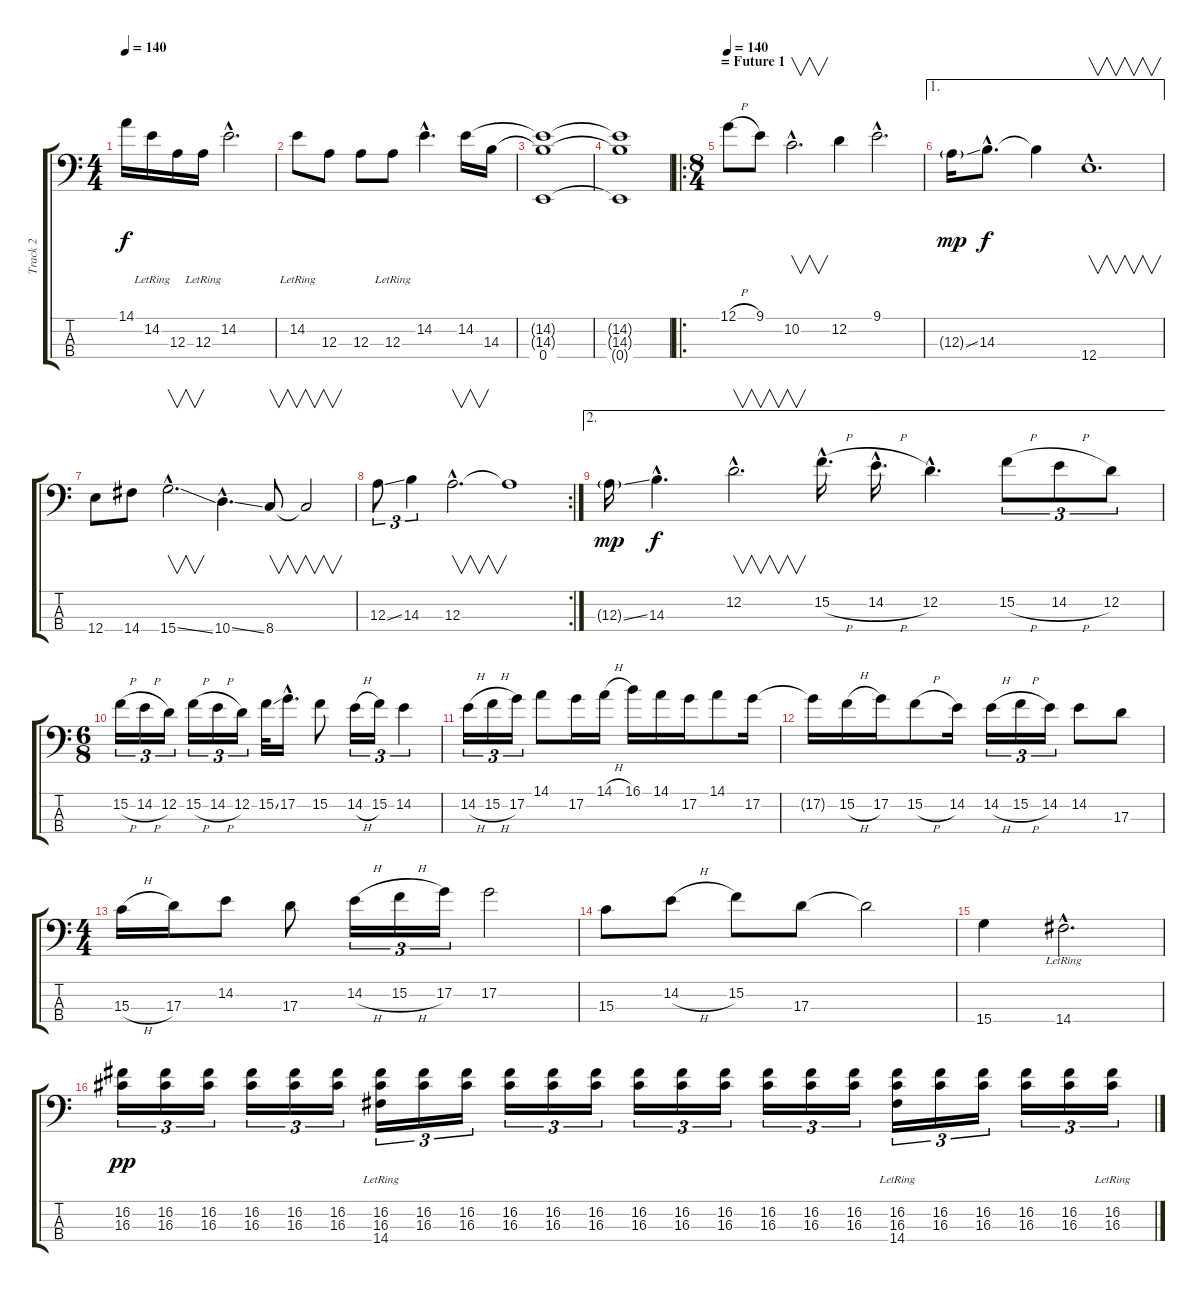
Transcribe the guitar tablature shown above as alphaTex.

\track ("Track 2" "Track 2") {instrument electricbassfinger}
\staff {score tabs}
\tuning (G2 D2 A1 E1) {hide}
\ts (4 4)
\tempo 140
\clef f4
\ks c
14.1{t}.16{dy f} 14.2{lr}.16 12.3.16 12.3{lr}.16 14.2{hac}.2{d} |
14.2{lr}.8 12.3.8 12.3.8 12.3{lr}.8 14.2{hac}.4{d} 14.2.16 14.3.16 |
(14.2{t} 14.3{t} 0.4).1 |
(14.2{t} 14.3{t} 0.4{t}).1 |
\ro
\ts (8 4)
\section ("" "= Future 1")
\tempo 140
12.1{h}.8 9.1.8 10.2{hac}.2{v d} 12.2.4 9.1{hac}.2{d} |
\ae 1
12.3{ss g}.16{dy mp} 14.3{hac}.8{d dy f} 14.3{t}.4 12.4{hac}.1{v d} |
12.4.8 14.4.8 15.4{ss hac}.2{v d} 10.4{ss hac}.4{d} 8.4.8{v} 8.4{t}.2{v} |
\rc 2
12.3{ss}.8{tu (3 2)} 14.3.4{tu (3 2)} 12.3{hac}.2{v d} 12.3{t}.1 |
\ae 2
12.3{ss g}.16{dy mp} 14.3{hac}.4{d dy f} 12.2{hac}.2{v d} 15.2{h hac}.16{d} 14.2{h hac}.16{d} 12.2{hac}.4{d} 15.2{h}.8{tu (3 2)} 14.2{h}.8{tu (3 2)} 12.2.8{tu (3 2)} |
\ts (6 8)
15.2{h}.16{tu (3 2)} 14.2{h}.16{tu (3 2)} 12.2.16{tu (3 2)} 15.2{h}.16{tu (3 2)} 14.2{h}.16{tu (3 2)} 12.2.16{tu (3 2)} 15.2{ss}.32 17.2{hac}.16{d} 15.2.8 14.2{h}.16{tu (3 2)} 15.2.16{tu (3 2)} 14.2.4{tu (3 2)} |
14.2{h}.16{tu (3 2)} 15.2{h}.16{tu (3 2)} 17.2.16{tu (3 2)} 14.1.8 17.2.16 14.1{h}.16 16.1.16 14.1.16 17.2.16 14.1.8 17.2.16 |
17.2{t}.16 15.2{h}.16 17.2.16 15.2{h}.8 14.2.16 14.2{h}.16{tu (3 2)} 15.2{h}.16{tu (3 2)} 14.2.16{tu (3 2)} 14.2.8 17.3.8 |
\ts (4 4)
15.3{h}.16 17.3.16 14.2.8 17.3.8 14.2{h}.16{tu (3 2)} 15.2{h}.16{tu (3 2)} 17.2.16{tu (3 2)} 17.2.2 |
15.3.8 14.2{h}.8 15.2.8 17.3.8 17.3{t}.2 |
15.4.4 14.4{hac lr}.2{d} |
(16.2 16.3).16{tu (3 2) dy pp} (16.2 16.3).16{tu (3 2)} (16.2 16.3).16{tu (3 2)} (16.2 16.3).16{tu (3 2)} (16.2 16.3).16{tu (3 2)} (16.2 16.3).16{tu (3 2)} (16.2 16.3 14.4{lr}).16{tu (3 2)} (16.2 16.3).16{tu (3 2)} (16.2 16.3).16{tu (3 2)} (16.2 16.3).16{tu (3 2)} (16.2 16.3).16{tu (3 2)} (16.2 16.3).16{tu (3 2)} (16.2 16.3).16{tu (3 2)} (16.2 16.3).16{tu (3 2)} (16.2 16.3).16{tu (3 2)} (16.2 16.3).16{tu (3 2)} (16.2 16.3).16{tu (3 2)} (16.2 16.3).16{tu (3 2)} (16.2 16.3 14.4{lr}).16{tu (3 2)} (16.2 16.3).16{tu (3 2)} (16.2 16.3).16{tu (3 2)} (16.2 16.3).16{tu (3 2)} (16.2 16.3).16{tu (3 2)} (16.2{lr} 16.3{lr}).16{tu (3 2)}
